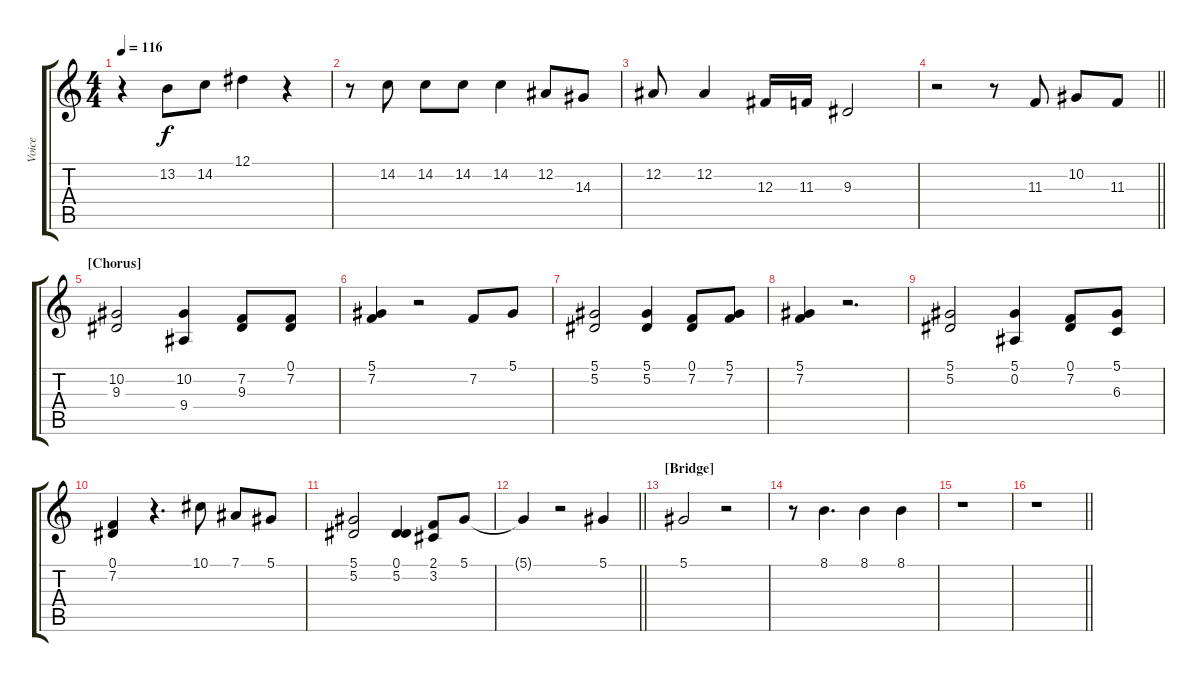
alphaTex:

\track ("Voice" "Voice") {instrument flute}
\staff {score tabs}
\tuning (Eb4 Bb3 Gb3 Db3 Ab2 Eb2) {hide}
\ts (4 4)
\tempo 116
\clef g2
\ks c
r.4{dy f} 13.2.8 14.2.8 12.1.4 r.4 |
r.8 14.2.8 14.2.8 14.2.8 14.2.4 12.2.8 14.3.8 |
12.2.8 12.2.4 12.3.16 11.3.16 9.3.2 |
\barLineRight lightlight
r.2 r.8 11.3.8 10.2.8 11.3.8 |
\section ("" "[Chorus]")
(10.2 9.3).2 (10.2 9.4).4 (7.2 9.3).8 (0.1 7.2).8 |
(5.1 7.2).4 r.2 7.2.8 5.1.8 |
(5.1 5.2).2 (5.1 5.2).4 (0.1 7.2).8 (5.1 7.2).8 |
(5.1 7.2).4 r.2{d} |
(5.1 5.2).2 (5.1 0.2).4 (0.1 7.2).8 (5.1 6.3).8 |
(0.1 7.2).4 r.4{d} 10.1.8 7.1.8 5.1.8 |
(5.1 5.2).2 (0.1 5.2).4 (2.1 3.2).8 5.1.8 |
\barLineRight lightlight
5.1{t}.4 r.2 5.1.4 |
\section ("" "[Bridge]")
5.1.2 r.2 |
r.8 8.1.4{d} 8.1.4 8.1.4 |
r.1 |
\barLineRight lightlight
r.1
